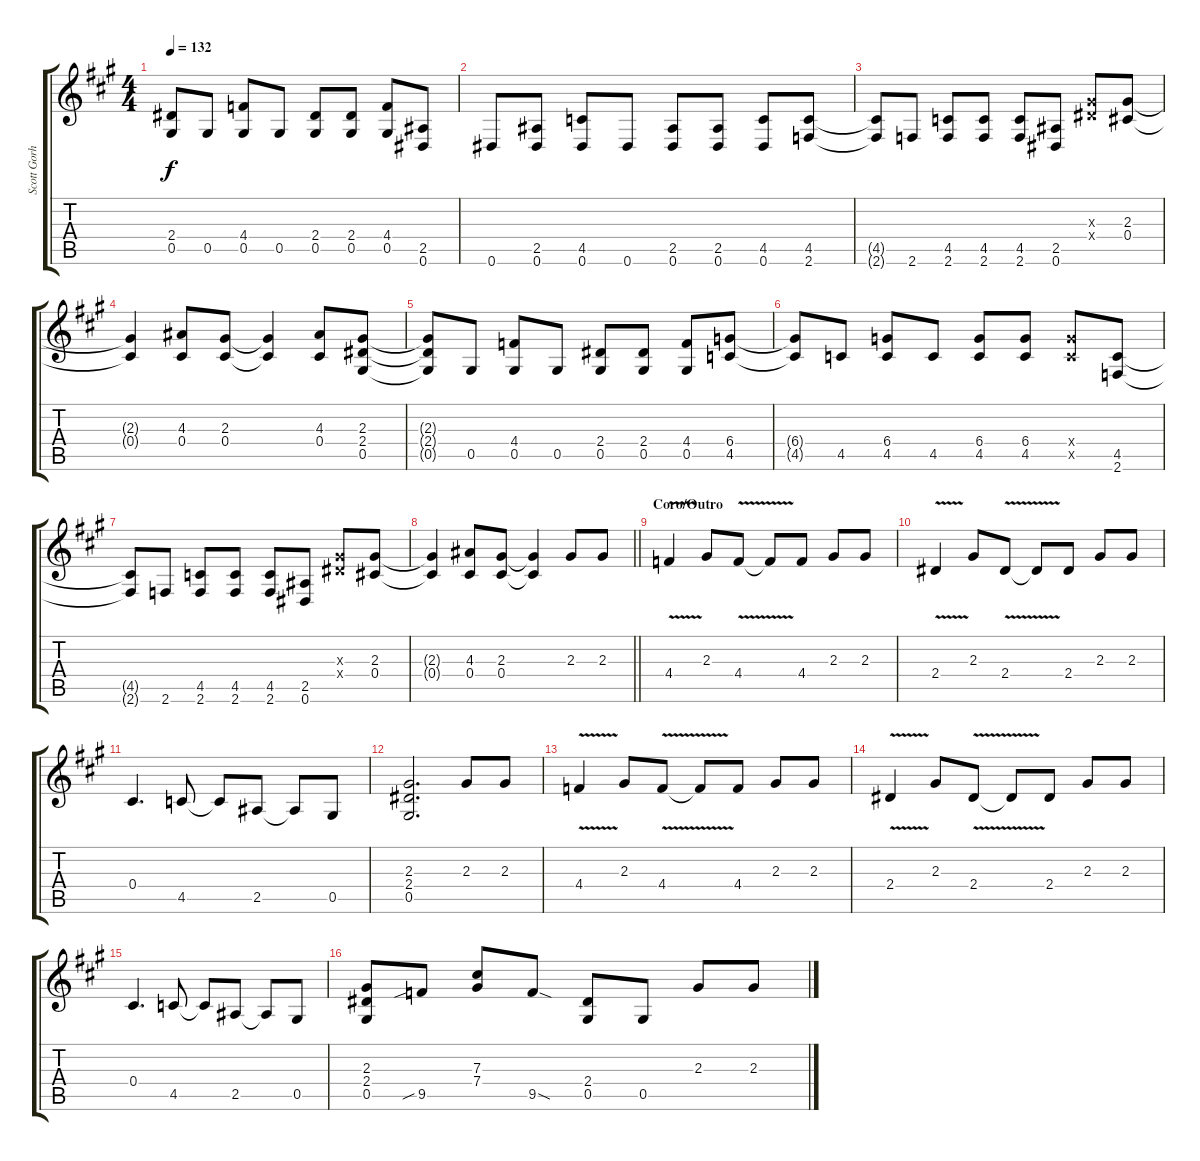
\track ("Scott Gorham" "Scott Gorh") {instrument distortionguitar}
\staff {score tabs}
\tuning (Eb4 Bb3 Gb3 Db3 Ab2 Eb2) {hide}
\ts (4 4)
\tempo 132
\clef g2
\ks a
(2.4{t} 0.5{t}).8{dy f} 0.5.8 (4.4 0.5).8 0.5.8 (2.4 0.5).8 (2.4 0.5).8 (4.4 0.5).8 (2.5 0.6).8 |
0.6.8 (2.5 0.6).8 (4.5 0.6).8 0.6.8 (2.5 0.6).8 (2.5 0.6).8 (4.5 0.6).8 (4.5 2.6).8 |
(4.5{t} 2.6{t}).8 2.6.8 (4.5 2.6).8 (4.5 2.6).8 (4.5 2.6).8 (2.5 0.6).8 (2.3{x} 2.4{x}).8 (2.3 0.4).8 |
(2.3{t} 0.4{t}).4 (4.3 0.4).8 (2.3 0.4).8 (2.3{t} 0.4{t}).4 (4.3 0.4).8 (2.3 2.4 0.5).8 |
(2.3{t} 2.4{t} 0.5{t}).8 0.5.8 (4.4 0.5).8 0.5.8 (2.4 0.5).8 (2.4 0.5).8 (4.4 0.5).8 (6.4 4.5).8 |
(6.4{t} 4.5{t}).8 4.5.8 (6.4 4.5).8 4.5.8 (6.4 4.5).8 (6.4 4.5).8 (6.4{x} 4.5{x}).8 (4.5 2.6).8 |
(4.5{t} 2.6{t}).8 2.6.8 (4.5 2.6).8 (4.5 2.6).8 (4.5 2.6).8 (2.5 0.6).8 (2.3{x} 2.4{x}).8 (2.3 0.4).8 |
\barLineRight lightlight
(2.3{t} 0.4{t}).4 (4.3 0.4).8 (2.3 0.4).8 (2.3{t} 0.4{t}).4 2.3.8 2.3.8 |
\section ("" "Coro/Outro")
4.4{v}.4 2.3.8 4.4{v}.8 4.4{t}.8 4.4.8 2.3.8 2.3.8 |
2.4{v}.4 2.3.8 2.4{v}.8 2.4{t}.8 2.4.8 2.3.8 2.3.8 |
0.4.4{d} 4.5.8 4.5{t}.8 2.5.8 2.5{t}.8 0.5.8 |
(2.3 2.4 0.5).2{d} 2.3.8 2.3.8 |
4.4{v}.4 2.3.8 4.4{v}.8 4.4{t}.8 4.4.8 2.3.8 2.3.8 |
2.4{v}.4 2.3.8 2.4{v}.8 2.4{t}.8 2.4.8 2.3.8 2.3.8 |
0.4.4{d} 4.5.8 4.5{t}.8 2.5.8 2.5{t}.8 0.5.8 |
(2.3 2.4 0.5).8 9.5{sib}.8 (7.3 7.4).8 9.5{sod}.8 (2.4 0.5).8 0.5.8 2.3.8 2.3.8
